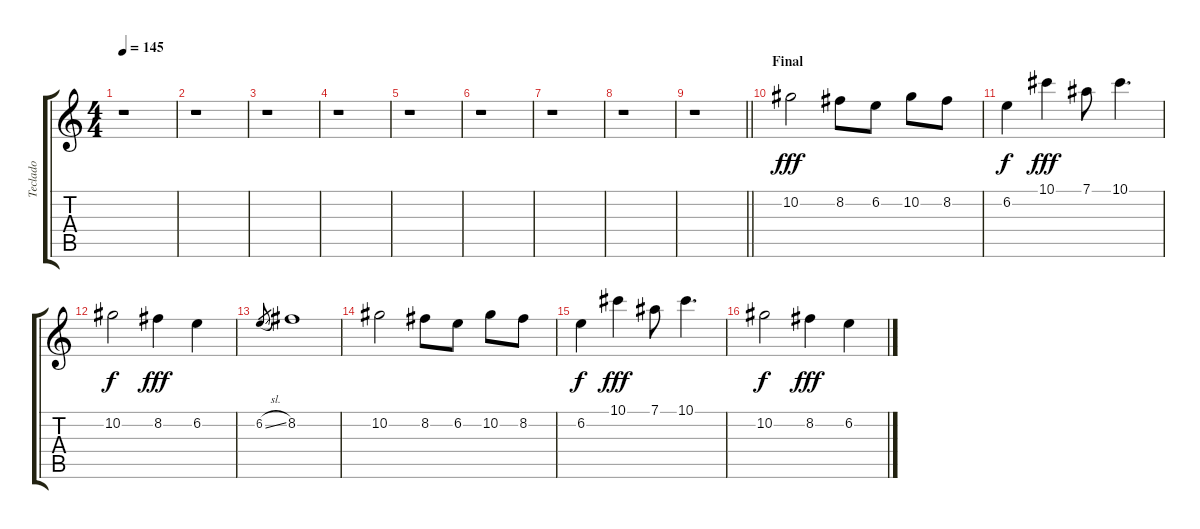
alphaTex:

\track ("Teclado" "Teclado") {instrument synthbass2}
\staff {score tabs}
\tuning (Eb4 Bb3 Gb3 Db3 Ab2 Eb2) {hide}
\ts (4 4)
\tempo 145
\clef g2
\ks c
r.1{dy fff} |
r.1 |
r.1 |
r.1 |
r.1 |
r.1 |
r.1 |
r.1 |
\barLineRight lightlight
r.1 |
\section ("" "Final")
10.2.2 8.2.8 6.2.8 10.2.8 8.2.8 |
6.2.4{dy f} 10.1.4{dy fff} 7.1.8 10.1.4{d} |
10.2.2{dy f} 8.2.4{dy fff} 6.2.4 |
6.2{sl}.8{gr} 8.2.1 |
10.2.2 8.2.8 6.2.8 10.2.8 8.2.8 |
6.2.4{dy f} 10.1.4{dy fff} 7.1.8 10.1.4{d} |
10.2.2{dy f} 8.2.4{dy fff} 6.2.4
